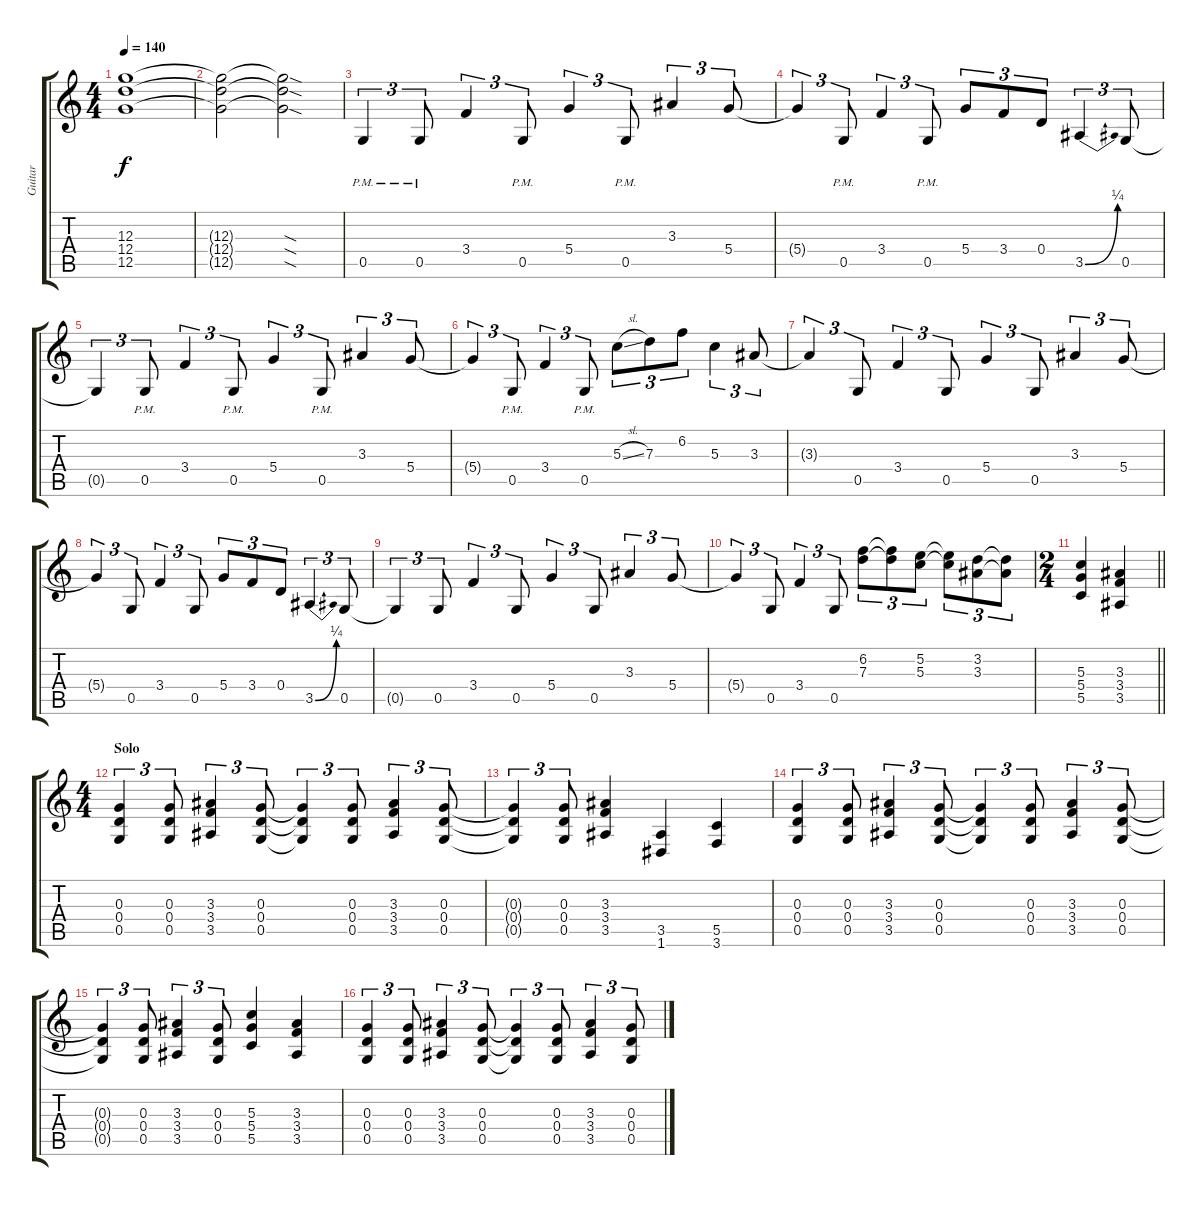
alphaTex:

\track ("Guitar" "Guitar") {instrument distortionguitar}
\staff {score tabs}
\tuning (E4 B3 G3 D3 G2 D2) {hide}
\ts (4 4)
\tempo 140
\clef g2
\ks c
(12.3{t} 12.4{t} 12.5{t}).1{dy f volume 8} |
(12.3{t} 12.4{t} 12.5{t}).2 (12.3{sod t} 12.4{sod t} 12.5{sod t}).2 |
0.5{pm}.4{tu (3 2) volume 16} 0.5{pm}.8{tu (3 2)} 3.4.4{tu (3 2)} 0.5{pm}.8{tu (3 2)} 5.4.4{tu (3 2)} 0.5{pm}.8{tu (3 2)} 3.3.4{tu (3 2)} 5.4.8{tu (3 2)} |
5.4{t}.4{tu (3 2)} 0.5{pm}.8{tu (3 2)} 3.4.4{tu (3 2)} 0.5{pm}.8{tu (3 2)} 5.4.8{tu (3 2)} 3.4.8{tu (3 2)} 0.4.8{tu (3 2)} 3.5{be (bend 0 0 60 1)}.4{tu (3 2)} 0.5.8{tu (3 2)} |
0.5{t}.4{tu (3 2)} 0.5{pm}.8{tu (3 2)} 3.4.4{tu (3 2)} 0.5{pm}.8{tu (3 2)} 5.4.4{tu (3 2)} 0.5{pm}.8{tu (3 2)} 3.3.4{tu (3 2)} 5.4.8{tu (3 2)} |
5.4{t}.4{tu (3 2)} 0.5{pm}.8{tu (3 2)} 3.4.4{tu (3 2)} 0.5{pm}.8{tu (3 2)} 5.3{sl}.8{tu (3 2)} 7.3.8{tu (3 2)} 6.2.8{tu (3 2)} 5.3.4{tu (3 2)} 3.3.8{tu (3 2)} |
3.3{t}.4{tu (3 2)} 0.5.8{tu (3 2)} 3.4.4{tu (3 2)} 0.5.8{tu (3 2)} 5.4.4{tu (3 2)} 0.5.8{tu (3 2)} 3.3.4{tu (3 2)} 5.4.8{tu (3 2)} |
5.4{t}.4{tu (3 2)} 0.5.8{tu (3 2)} 3.4.4{tu (3 2)} 0.5.8{tu (3 2)} 5.4.8{tu (3 2)} 3.4.8{tu (3 2)} 0.4.8{tu (3 2)} 3.5{be (bend 0 0 60 1)}.4{tu (3 2)} 0.5.8{tu (3 2)} |
0.5{t}.4{tu (3 2)} 0.5.8{tu (3 2)} 3.4.4{tu (3 2)} 0.5.8{tu (3 2)} 5.4.4{tu (3 2)} 0.5.8{tu (3 2)} 3.3.4{tu (3 2)} 5.4.8{tu (3 2)} |
5.4{t}.4{tu (3 2)} 0.5.8{tu (3 2)} 3.4.4{tu (3 2)} 0.5.8{tu (3 2)} (6.2 7.3).8{tu (3 2)} (6.2{t} 7.3{t}).8{tu (3 2)} (5.2 5.3).8{tu (3 2)} (5.2{t} 5.3{t}).8{tu (3 2)} (3.2 3.3).8{tu (3 2)} (3.2{t} 3.3{t}).8{tu (3 2)} |
\ts (2 4)
\barLineRight lightlight
(5.3 5.4 5.5).4 (3.3 3.4 3.5).4 |
\ts (4 4)
\section ("" "Solo")
(0.3 0.4 0.5).4{tu (3 2)} (0.3 0.4 0.5).8{tu (3 2)} (3.3 3.4 3.5).4{tu (3 2)} (0.3 0.4 0.5).8{tu (3 2)} (0.3{t} 0.4{t} 0.5{t}).4{tu (3 2)} (0.3 0.4 0.5).8{tu (3 2)} (3.3 3.4 3.5).4{tu (3 2)} (0.3 0.4 0.5).8{tu (3 2)} |
(0.3{t} 0.4{t} 0.5{t}).4{tu (3 2)} (0.3 0.4 0.5).8{tu (3 2)} (3.3 3.4 3.5).4 (3.5 1.6).4 (5.5 3.6).4 |
(0.3 0.4 0.5).4{tu (3 2)} (0.3 0.4 0.5).8{tu (3 2)} (3.3 3.4 3.5).4{tu (3 2)} (0.3 0.4 0.5).8{tu (3 2)} (0.3{t} 0.4{t} 0.5{t}).4{tu (3 2)} (0.3 0.4 0.5).8{tu (3 2)} (3.3 3.4 3.5).4{tu (3 2)} (0.3 0.4 0.5).8{tu (3 2)} |
(0.3{t} 0.4{t} 0.5{t}).4{tu (3 2)} (0.3 0.4 0.5).8{tu (3 2)} (3.3 3.4 3.5).4{tu (3 2)} (0.3 0.4 0.5).8{tu (3 2)} (5.3 5.4 5.5).4 (3.3 3.4 3.5).4 |
(0.3 0.4 0.5).4{tu (3 2)} (0.3 0.4 0.5).8{tu (3 2)} (3.3 3.4 3.5).4{tu (3 2)} (0.3 0.4 0.5).8{tu (3 2)} (0.3{t} 0.4{t} 0.5{t}).4{tu (3 2)} (0.3 0.4 0.5).8{tu (3 2)} (3.3 3.4 3.5).4{tu (3 2)} (0.3 0.4 0.5).8{tu (3 2)}
